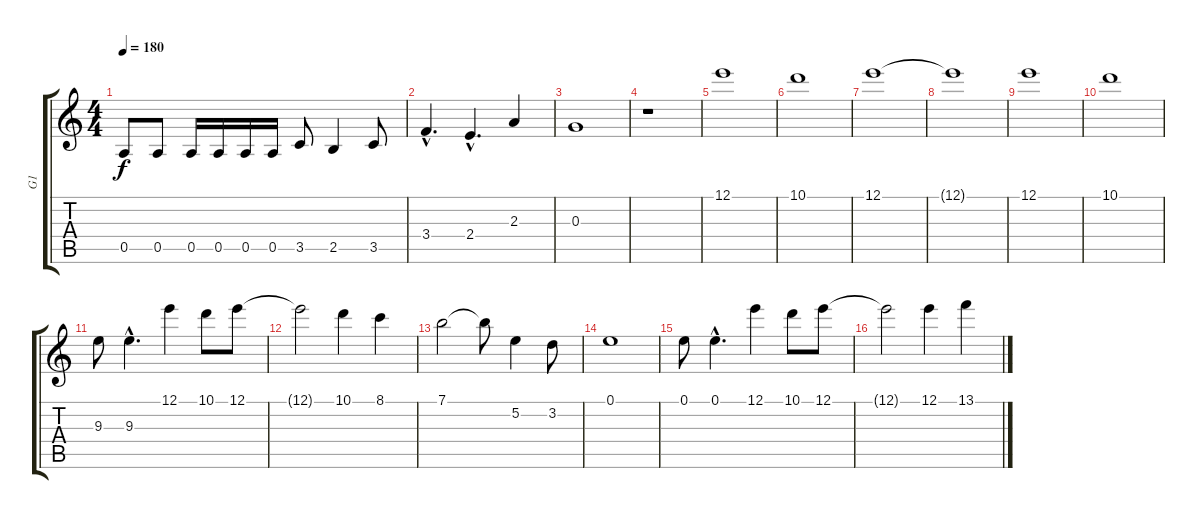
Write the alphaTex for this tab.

\track ("G1" "G1") {instrument distortionguitar}
\staff {score tabs}
\tuning (E4 B3 G3 D3 A2 E2) {hide}
\ts (4 4)
\tempo 180
\clef g2
\ks c
0.5.8{dy f} 0.5.8 0.5.16 0.5.16 0.5.16 0.5.16 3.5.8 2.5.4 3.5.8 |
3.4{hac}.4{d} 2.4{hac}.4{d} 2.3.4 |
0.3.1 |
r.1 |
12.1.1 |
10.1.1 |
12.1.1 |
12.1{t}.1 |
12.1.1 |
10.1.1 |
9.3.8 9.3{hac}.4{d} 12.1.4 10.1.8 12.1.8 |
12.1{t}.2 10.1.4 8.1.4 |
7.1.2 7.1{t}.8 5.2.4 3.2.8 |
0.1.1 |
0.1.8 0.1{hac}.4{d} 12.1.4 10.1.8 12.1.8 |
12.1{t}.2 12.1.4 13.1.4
